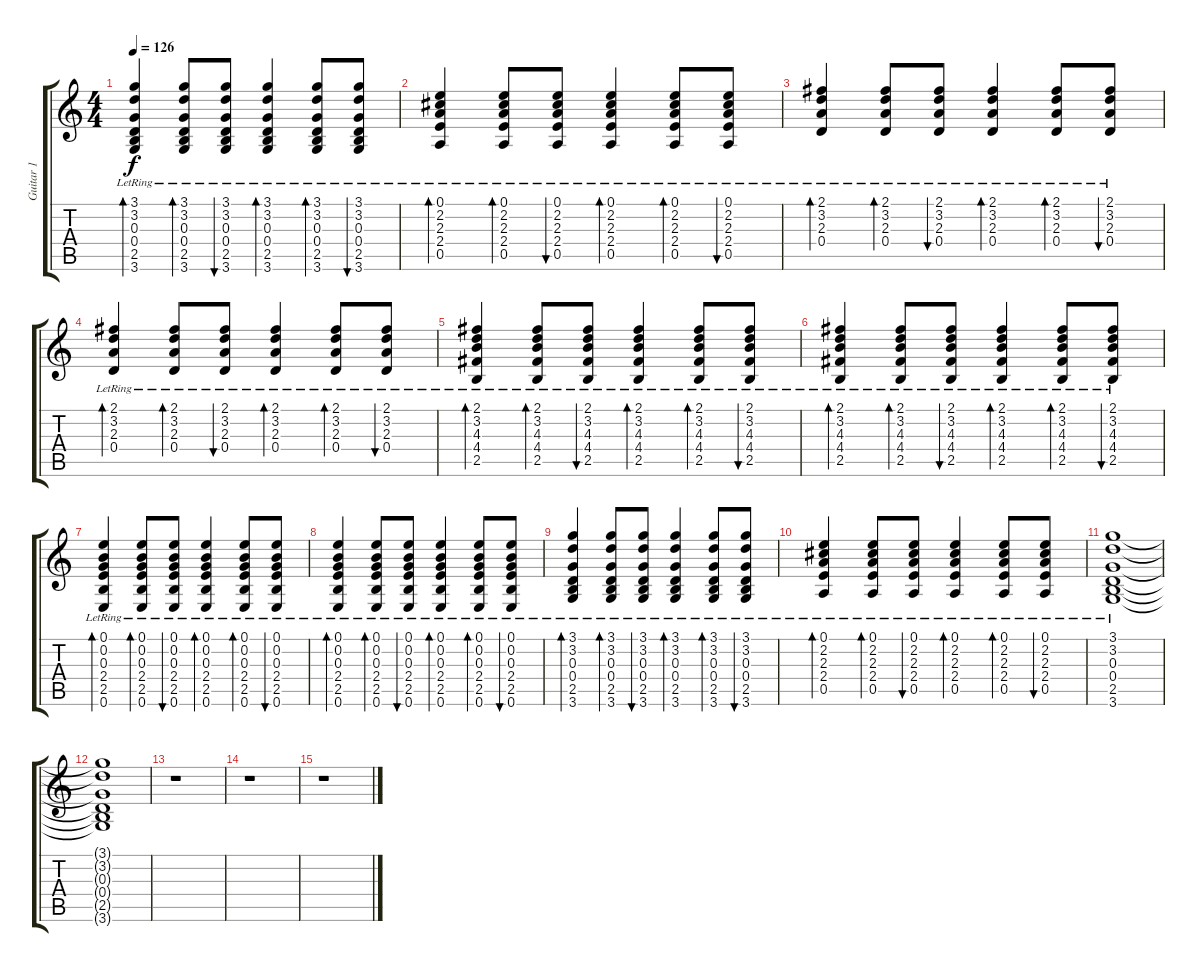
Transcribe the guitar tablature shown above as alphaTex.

\track ("Guitar 1" "Guitar 1") {instrument acousticguitarnylon}
\staff {score tabs}
\tuning (E4 B3 G3 D3 A2 E2) {hide}
\ts (4 4)
\tempo 126
\clef g2
\ks c
(3.1{lr} 3.2{lr} 0.3{lr} 0.4{lr} 2.5{lr} 3.6{lr}).4{bd 60 dy f} (3.1{lr} 3.2{lr} 0.3{lr} 0.4{lr} 2.5{lr} 3.6{lr}).8{bd 60} (3.1{lr} 3.2{lr} 0.3{lr} 0.4{lr} 2.5{lr} 3.6{lr}).8{bu 60} (3.1{lr} 3.2{lr} 0.3{lr} 0.4{lr} 2.5{lr} 3.6{lr}).4{bd 60} (3.1{lr} 3.2{lr} 0.3{lr} 0.4{lr} 2.5{lr} 3.6{lr}).8{bd 60} (3.1{lr} 3.2{lr} 0.3{lr} 0.4{lr} 2.5{lr} 3.6{lr}).8{bu 60} |
(0.1{lr} 2.2{lr} 2.3{lr} 2.4{lr} 0.5{lr}).4{bd 60} (0.1{lr} 2.2{lr} 2.3{lr} 2.4{lr} 0.5{lr}).8{bd 60} (0.1{lr} 2.2{lr} 2.3{lr} 2.4{lr} 0.5{lr}).8{bu 60} (0.1{lr} 2.2{lr} 2.3{lr} 2.4{lr} 0.5{lr}).4{bd 60} (0.1{lr} 2.2{lr} 2.3{lr} 2.4{lr} 0.5{lr}).8{bd 60} (0.1{lr} 2.2{lr} 2.3{lr} 2.4{lr} 0.5{lr}).8{bu 60} |
(2.1{lr} 3.2{lr} 2.3{lr} 0.4{lr}).4{bd 60} (2.1{lr} 3.2{lr} 2.3{lr} 0.4{lr}).8{bd 60} (2.1{lr} 3.2{lr} 2.3{lr} 0.4{lr}).8{bu 60} (2.1{lr} 3.2{lr} 2.3{lr} 0.4{lr}).4{bd 60} (2.1{lr} 3.2{lr} 2.3{lr} 0.4{lr}).8{bd 60} (2.1{lr} 3.2{lr} 2.3{lr} 0.4{lr}).8{bu 60} |
(2.1{lr} 3.2{lr} 2.3{lr} 0.4{lr}).4{bd 60} (2.1{lr} 3.2{lr} 2.3{lr} 0.4{lr}).8{bd 60} (2.1{lr} 3.2{lr} 2.3{lr} 0.4{lr}).8{bu 60} (2.1{lr} 3.2{lr} 2.3{lr} 0.4{lr}).4{bd 60} (2.1{lr} 3.2{lr} 2.3{lr} 0.4{lr}).8{bd 60} (2.1{lr} 3.2{lr} 2.3{lr} 0.4{lr}).8{bu 60} |
(2.1{lr} 3.2{lr} 4.3{lr} 4.4{lr} 2.5{lr}).4{bd 60} (2.1{lr} 3.2{lr} 4.3{lr} 4.4{lr} 2.5{lr}).8{bd 60} (2.1{lr} 3.2{lr} 4.3{lr} 4.4{lr} 2.5{lr}).8{bu 60} (2.1{lr} 3.2{lr} 4.3{lr} 4.4{lr} 2.5{lr}).4{bd 60} (2.1{lr} 3.2{lr} 4.3{lr} 4.4{lr} 2.5{lr}).8{bd 60} (2.1{lr} 3.2{lr} 4.3{lr} 4.4{lr} 2.5{lr}).8{bu 60} |
(2.1{lr} 3.2{lr} 4.3{lr} 4.4{lr} 2.5{lr}).4{bd 60} (2.1{lr} 3.2{lr} 4.3{lr} 4.4{lr} 2.5{lr}).8{bd 60} (2.1{lr} 3.2{lr} 4.3{lr} 4.4{lr} 2.5{lr}).8{bu 60} (2.1{lr} 3.2{lr} 4.3{lr} 4.4{lr} 2.5{lr}).4{bd 60} (2.1{lr} 3.2{lr} 4.3{lr} 4.4{lr} 2.5{lr}).8{bd 60} (2.1{lr} 3.2{lr} 4.3{lr} 4.4{lr} 2.5{lr}).8{bu 60} |
(0.1{lr} 0.2{lr} 0.3{lr} 2.4{lr} 2.5{lr} 0.6{lr}).4{bd 60} (0.1{lr} 0.2{lr} 0.3{lr} 2.4{lr} 2.5{lr} 0.6{lr}).8{bd 60} (0.1{lr} 0.2{lr} 0.3{lr} 2.4{lr} 2.5{lr} 0.6{lr}).8{bu 60} (0.1{lr} 0.2{lr} 0.3{lr} 2.4{lr} 2.5{lr} 0.6{lr}).4{bd 60} (0.1{lr} 0.2{lr} 0.3{lr} 2.4{lr} 2.5{lr} 0.6{lr}).8{bd 60} (0.1{lr} 0.2{lr} 0.3{lr} 2.4{lr} 2.5{lr} 0.6{lr}).8{bu 60} |
(0.1{lr} 0.2{lr} 0.3{lr} 2.4{lr} 2.5{lr} 0.6{lr}).4{bd 60} (0.1{lr} 0.2{lr} 0.3{lr} 2.4{lr} 2.5{lr} 0.6{lr}).8{bd 60} (0.1{lr} 0.2{lr} 0.3{lr} 2.4{lr} 2.5{lr} 0.6{lr}).8{bu 60} (0.1{lr} 0.2{lr} 0.3{lr} 2.4{lr} 2.5{lr} 0.6{lr}).4{bd 60} (0.1{lr} 0.2{lr} 0.3{lr} 2.4{lr} 2.5{lr} 0.6{lr}).8{bd 60} (0.1{lr} 0.2{lr} 0.3{lr} 2.4{lr} 2.5{lr} 0.6{lr}).8{bu 60} |
(3.1{lr} 3.2{lr} 0.3{lr} 0.4{lr} 2.5{lr} 3.6{lr}).4{bd 60} (3.1{lr} 3.2{lr} 0.3{lr} 0.4{lr} 2.5{lr} 3.6{lr}).8{bd 60} (3.1{lr} 3.2{lr} 0.3{lr} 0.4{lr} 2.5{lr} 3.6{lr}).8{bu 60} (3.1{lr} 3.2{lr} 0.3{lr} 0.4{lr} 2.5{lr} 3.6{lr}).4{bd 60} (3.1{lr} 3.2{lr} 0.3{lr} 0.4{lr} 2.5{lr} 3.6{lr}).8{bd 60} (3.1{lr} 3.2{lr} 0.3{lr} 0.4{lr} 2.5{lr} 3.6{lr}).8{bu 60} |
(0.1{lr} 2.2{lr} 2.3{lr} 2.4{lr} 0.5{lr}).4{bd 60} (0.1{lr} 2.2{lr} 2.3{lr} 2.4{lr} 0.5{lr}).8{bd 60} (0.1{lr} 2.2{lr} 2.3{lr} 2.4{lr} 0.5{lr}).8{bu 60} (0.1{lr} 2.2{lr} 2.3{lr} 2.4{lr} 0.5{lr}).4{bd 60} (0.1{lr} 2.2{lr} 2.3{lr} 2.4{lr} 0.5{lr}).8{bd 60} (0.1{lr} 2.2{lr} 2.3{lr} 2.4{lr} 0.5{lr}).8{bu 60} |
(3.1{lr} 3.2{lr} 0.3{lr} 0.4{lr} 2.5{lr} 3.6{lr}).1 |
(3.1{t} 3.2{t} 0.3{t} 0.4{t} 2.5{t} 3.6{t}).1 |
r.1 |
r.1 |
r.1
